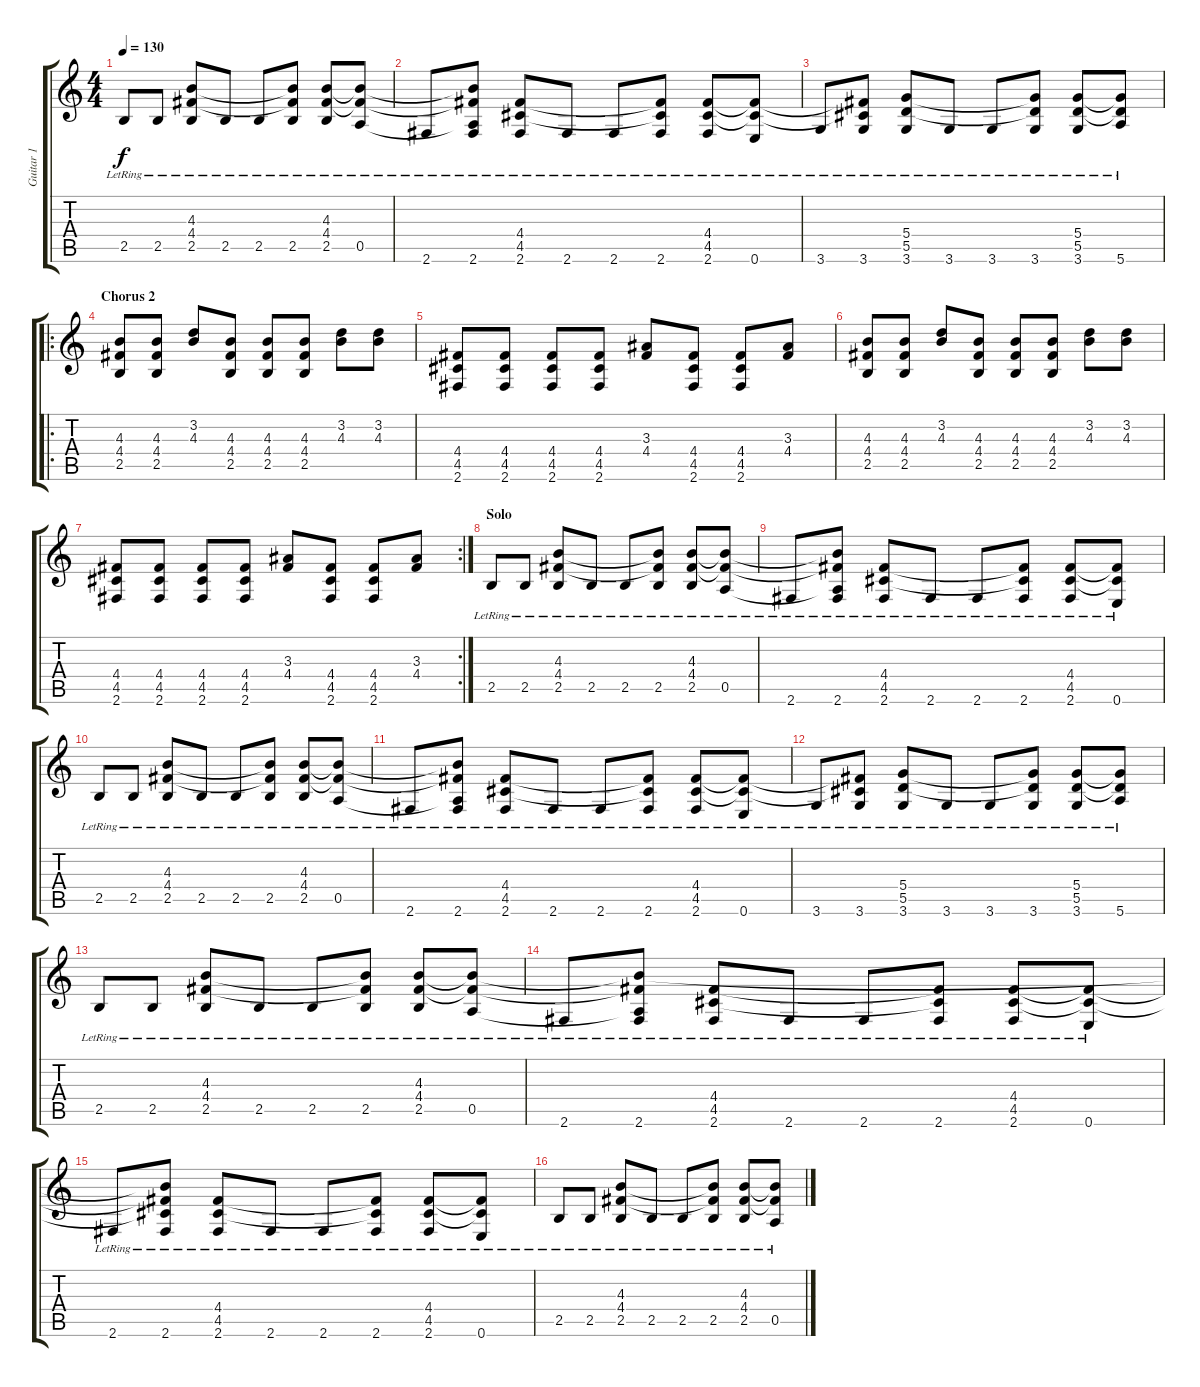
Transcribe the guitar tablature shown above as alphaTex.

\track ("Guitar 1" "Guitar 1") {instrument acousticguitarsteel}
\staff {score tabs}
\tuning (E4 B3 G3 D3 A2 E2) {hide}
\ts (4 4)
\tempo 130
\clef g2
\ks c
2.5{lr}.8{dy f} 2.5{lr}.8 (4.3{lr} 4.4{lr} 2.5{lr}).8 2.5{lr}.8 2.5{lr}.8 (4.3{t} 4.4{t} 2.5{lr}).8 (4.3{lr} 4.4{lr} 2.5{lr}).8 (4.3{t} 4.4{t} 0.5{lr}).8 |
2.6{lr}.8 (4.3{t} 4.4{t} 0.5{t} 2.6{lr}).8 (4.4{lr} 4.5{lr} 2.6{lr}).8 2.6{lr}.8 2.6{lr}.8 (4.4{t} 4.5{t} 2.6{lr}).8 (4.4{lr} 4.5{lr} 2.6{lr}).8 (4.4{t} 4.5{t} 0.6{lr}).8 |
3.6{lr}.8 (4.4{t} 4.5{t} 3.6{lr}).8 (5.4{lr} 5.5{lr} 3.6{lr}).8 3.6{lr}.8 3.6{lr}.8 (5.4{t} 5.5{t} 3.6{lr}).8 (5.4{lr} 5.5{lr} 3.6{lr}).8 (5.4{t} 5.5{t} 5.6{lr}).8 |
\ro
\section ("" "Chorus 2")
(4.3 4.4 2.5).8 (4.3 4.4 2.5).8 (3.2 4.3).8 (4.3 4.4 2.5).8 (4.3 4.4 2.5).8 (4.3 4.4 2.5).8 (3.2 4.3).8 (3.2 4.3).8 |
(4.4 4.5 2.6).8 (4.4 4.5 2.6).8 (4.4 4.5 2.6).8 (4.4 4.5 2.6).8 (3.3 4.4).8 (4.4 4.5 2.6).8 (4.4 4.5 2.6).8 (3.3 4.4).8 |
(4.3 4.4 2.5).8 (4.3 4.4 2.5).8 (3.2 4.3).8 (4.3 4.4 2.5).8 (4.3 4.4 2.5).8 (4.3 4.4 2.5).8 (3.2 4.3).8 (3.2 4.3).8 |
\rc 2
(4.4 4.5 2.6).8 (4.4 4.5 2.6).8 (4.4 4.5 2.6).8 (4.4 4.5 2.6).8 (3.3 4.4).8 (4.4 4.5 2.6).8 (4.4 4.5 2.6).8 (3.3 4.4).8 |
\section ("" "Solo")
2.5{lr}.8 2.5{lr}.8 (4.3{lr} 4.4{lr} 2.5{lr}).8 2.5{lr}.8 2.5{lr}.8 (4.3{t} 4.4{t} 2.5{lr}).8 (4.3{lr} 4.4{lr} 2.5{lr}).8 (4.3{t} 4.4{t} 0.5{lr}).8 |
2.6{lr}.8 (4.3{t} 4.4{t} 0.5{t} 2.6{lr}).8 (4.4{lr} 4.5{lr} 2.6{lr}).8 2.6{lr}.8 2.6{lr}.8 (4.4{t} 4.5{t} 2.6{lr}).8 (4.4{lr} 4.5{lr} 2.6{lr}).8 (4.4{t} 4.5{t} 0.6{lr}).8 |
2.5{lr}.8 2.5{lr}.8 (4.3{lr} 4.4{lr} 2.5{lr}).8 2.5{lr}.8 2.5{lr}.8 (4.3{t} 4.4{t} 2.5{lr}).8 (4.3{lr} 4.4{lr} 2.5{lr}).8 (4.3{t} 4.4{t} 0.5{lr}).8 |
2.6{lr}.8 (4.3{t} 4.4{t} 0.5{t} 2.6{lr}).8 (4.4{lr} 4.5{lr} 2.6{lr}).8 2.6{lr}.8 2.6{lr}.8 (4.4{t} 4.5{t} 2.6{lr}).8 (4.4{lr} 4.5{lr} 2.6{lr}).8 (4.4{t} 4.5{t} 0.6{lr}).8 |
3.6{lr}.8 (4.4{t} 4.5{t} 3.6{lr}).8 (5.4{lr} 5.5{lr} 3.6{lr}).8 3.6{lr}.8 3.6{lr}.8 (5.4{t} 5.5{t} 3.6{lr}).8 (5.4{lr} 5.5{lr} 3.6{lr}).8 (5.4{t} 5.5{t} 5.6{lr}).8 |
2.5{lr}.8 2.5{lr}.8 (4.3{lr} 4.4{lr} 2.5{lr}).8 2.5{lr}.8 2.5{lr}.8 (4.3{t} 4.4{t} 2.5{lr}).8 (4.3{lr} 4.4{lr} 2.5{lr}).8 (4.3{t} 4.4{t} 0.5{lr}).8 |
2.6{lr}.8 (4.3{t} 4.4{t} 0.5{t} 2.6{lr}).8 (4.4{lr} 4.5{lr} 2.6{lr}).8 2.6{lr}.8 2.6{lr}.8 (4.4{t} 4.5{t} 2.6{lr}).8 (4.4{lr} 4.5{lr} 2.6{lr}).8 (4.4{t} 4.5{t} 0.6{lr}).8 |
2.6{lr}.8 (4.3{t} 4.4{t} 4.5{t} 2.6{lr}).8 (4.4{lr} 4.5{lr} 2.6{lr}).8 2.6{lr}.8 2.6{lr}.8 (4.4{t} 4.5{t} 2.6{lr}).8 (4.4{lr} 4.5{lr} 2.6{lr}).8 (4.4{t} 4.5{t} 0.6{lr}).8 |
2.5{lr}.8 2.5{lr}.8 (4.3{lr} 4.4{lr} 2.5{lr}).8 2.5{lr}.8 2.5{lr}.8 (4.3{t} 4.4{t} 2.5{lr}).8 (4.3{lr} 4.4{lr} 2.5{lr}).8 (4.3{t} 4.4{t} 0.5{lr}).8
